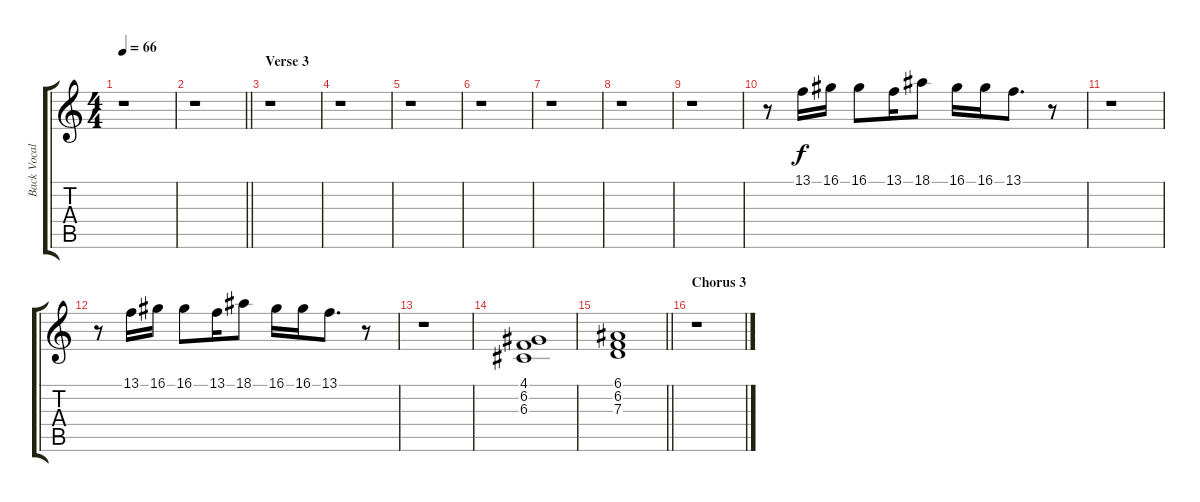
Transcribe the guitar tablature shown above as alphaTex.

\track ("Back Vocals: Band" "Back Vocal") {instrument voiceoohs}
\staff {score tabs}
\tuning (E4 B3 G3 D3 A2 E2) {hide}
\ts (4 4)
\tempo 66
\clef g2
\ks c
r.1{dy f} |
\barLineRight lightlight
r.1 |
\section ("" "Verse 3")
r.1 |
r.1 |
r.1 |
r.1 |
r.1 |
r.1 |
r.1 |
r.8 13.1.16 16.1.16 16.1.8 13.1.16 18.1.8 16.1.16 16.1.16 13.1.8{d} r.8 |
r.1 |
r.8 13.1.16 16.1.16 16.1.8 13.1.16 18.1.8 16.1.16 16.1.16 13.1.8{d} r.8 |
r.1 |
(4.1 6.2 6.3).1 |
\barLineRight lightlight
(6.1 6.2 7.3).1 |
\section ("" "Chorus 3")
r.1
